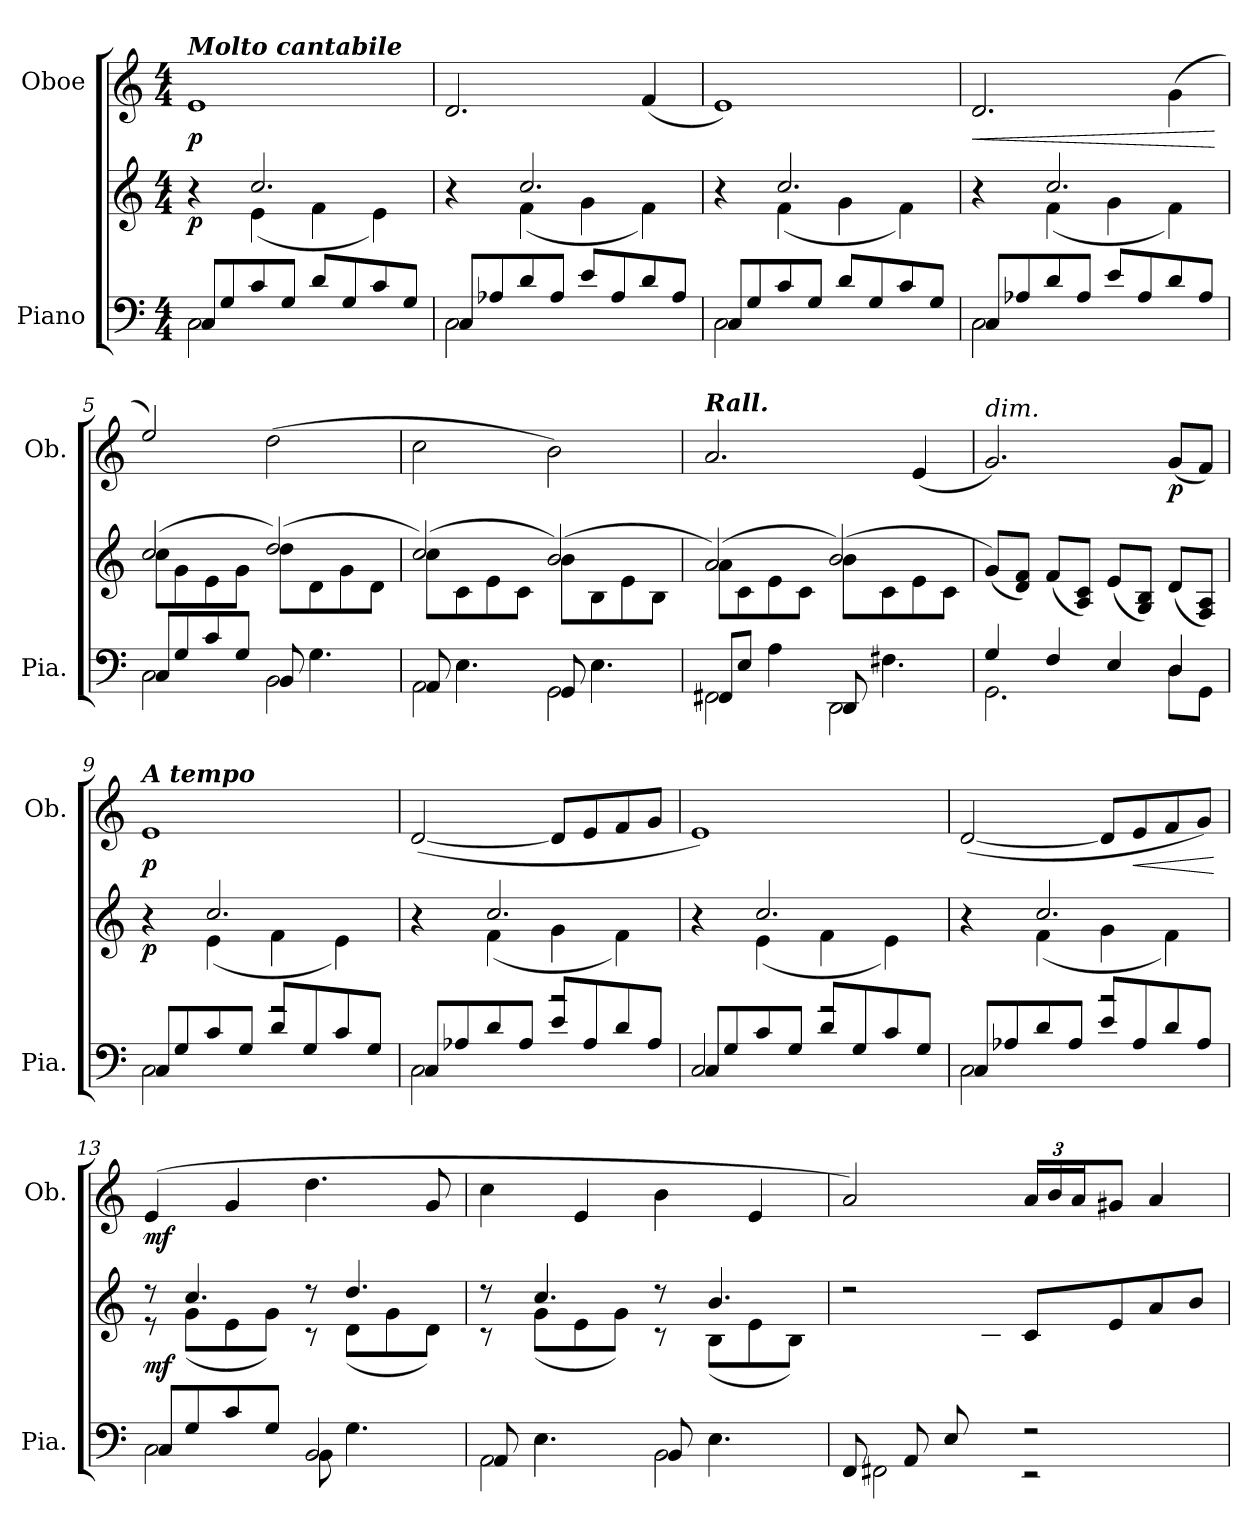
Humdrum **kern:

**kern	**kern	**dynam	**kern	**dynam
*part2	*part2	*part2	*part1	*part1
*staff3	*staff2	*staff2/3	*staff1	*staff1
*I"Piano	*	*	*I"Oboe	*
*I'Pia.	*	*	*I'Ob.	*
*clefF4	*clefG2	*	*clefG2	*
*k[]	*k[]	*	*k[]	*
*M4/4	*M4/4	*	*M4/4	*
*MM88	*MM88	*	*MM88	*
=1	=1	=1	=1	=1
*^	*^	*	*	*
!	!	!	!	!	!LO:TX:a:Bi:t=Molto cantabile	!
!	!	!	!	!LO:DY:b	!	!LO:DY:b
2C\	8C/L	4ryy	4r	p	1e	p
.	8G/	.	.	.	.	.
.	8c/	2.cc/	(4e\	.	.	.
.	8G/J	.	.	.	.	.
2ryy	8d/L	.	4f\	.	.	.
.	8G/	.	.	.	.	.
.	8c/	.	4e\)	.	.	.
.	8G/J	.	.	.	.	.
=2	=2	=2	=2	=2	=2	=2
2C\	8C/L	4ryy	4r	.	2.d/	.
.	8A-X/	.	.	.	.	.
.	8d/	2.cc/	(4f\	.	.	.
.	8A-/J	.	.	.	.	.
2ryy	8e/L	.	4g\	.	.	.
.	8A-/	.	.	.	.	.
.	8d/	.	4f\)	.	(4f/	.
.	8A-/J	.	.	.	.	.
=3	=3	=3	=3	=3	=3	=3
2C\	8C/L	4ryy	4r	.	1e)	.
.	8G/	.	.	.	.	.
.	8c/	2.cc/	(4f\	.	.	.
.	8G/J	.	.	.	.	.
2ryy	8d/L	.	4g\	.	.	.
.	8G/	.	.	.	.	.
.	8c/	.	4f\)	.	.	.
.	8G/J	.	.	.	.	.
!!LO:LB:g=z
=4	=4	=4	=4	=4	=4	=4
!	!	!	!	!	!	!LO:HP:b
2C\	8C/L	4ryy	4r	.	2.d/	<
.	8A-X/	.	.	.	.	.
.	8d/	2.cc/	(4f\	.	.	.
.	8A-/J	.	.	.	.	.
2ryy	8e/L	.	4g\	.	.	.
.	8A-/	.	.	.	.	.
.	8d/	.	4f\)	.	(4g\	.
.	8A-/J	.	.	.	.	.
*v	*v	*	*	*	*	*
*	*v	*v	*	*	*
.	.	.	.	[
=5	=5	=5	=5	=5
*^	*^	*	*	*
2C\	8C/L	(2cc/	8cc\L	.	2ee/)	.
.	8G/	.	8g\	.	.	.
.	8c/	.	8e\	.	.	.
.	8G/J	.	8g\J	.	.	.
2BB\	8BB/	(2dd/)	8dd\L	.	(2dd\	.
.	4.G\	.	8d\	.	.	.
.	.	.	8g\	.	.	.
.	.	.	8d\J	.	.	.
=6	=6	=6	=6	=6	=6	=6
2AA\	8AA/	(2cc/)	8cc\L	.	2cc\	.
.	4.E\	.	8c\	.	.	.
.	.	.	8e\	.	.	.
.	.	.	8c\J	.	.	.
2GG\	8GG/	(2b/)	8b\L	.	2b\)	.
.	4.E\	.	8B\	.	.	.
.	.	.	8e\	.	.	.
.	.	.	8B\J	.	.	.
=7	=7	=7	=7	=7	=7	=7
!	!	!	!	!	!LO:TX:a:Bi:t=Rall.	!
2FF#X\	8FF#/L	(2a/)	8a\L	.	2.a/	.
.	8E/J	.	8c\	.	.	.
.	4A\	.	8e\	.	.	.
.	.	.	8c\J	.	.	.
2DD\	8DD/	(2b/)	8b\L	.	.	.
.	4.F#X\	.	8c\	.	.	.
.	.	.	8e\	.	(4e/	.
.	.	.	8c\J	.	.	.
!!LO:LB:g=z
=8	=8	=8	=8	=8	=8	=8
!	!	!	!	!	!LO:TX:a:i:t=dim.	!
*	*	*v	*v	*	*	*
2.GG\	4G/	(8g/L)	.	2.g/)	.
.	.	8d/ 8f/J)	.	.	.
.	4F/	(8f/L	.	.	.
.	.	8A/ 8c/J)	.	.	.
.	4E/	(8e/L	.	.	.
.	.	8G/ 8B/J)	.	.	.
!	!	!	!	!	!LO:DY:b
8D\L	4D/	(8d/L	.	(8g/L	p
8GG\J	.	8F/ 8A/J)	.	8f/J)	.
=9	=9	=9	=9	=9	=9
*	*	*^	*	*	*
!	!	!	!	!	!LO:TX:a:Bi:t=A tempo	!
!	!	!	!	!LO:DY:b	!	!LO:DY:b
2C\	8C/L	4ryy	4r	p	1e	p
.	8G/	.	.	.	.	.
.	8c/	2.cc/	(4e\	.	.	.
.	8G/J	.	.	.	.	.
2r	8d/L	.	4f\	.	.	.
.	8G/	.	.	.	.	.
.	8c/	.	4e\)	.	.	.
.	8G/J	.	.	.	.	.
=10	=10	=10	=10	=10	=10	=10
2C\	8C/L	4ryy	4r	.	([2d/	.
.	8A-X/	.	.	.	.	.
.	8d/	2.cc/	(4f\	.	.	.
.	8A-/J	.	.	.	.	.
2r	8e/L	.	4g\	.	8d/L]	.
.	8A-/	.	.	.	8e/	.
.	8d/	.	4f\)	.	8f/	.
.	8A-/J	.	.	.	8g/J	.
=11	=11	=11	=11	=11	=11	=11
2C/	8C/L	4ryy	4r	.	1e)	.
.	8G/	.	.	.	.	.
.	8c/	2.cc/	(4e\	.	.	.
.	8G/J	.	.	.	.	.
2r	8d/L	.	4f\	.	.	.
.	8G/	.	.	.	.	.
.	8c/	.	4e\)	.	.	.
.	8G/J	.	.	.	.	.
!!LO:PB:g=z
=12	=12	=12	=12	=12	=12	=12
2C\	8C/L	4ryy	4r	.	([2d/	.
.	8A-X/	.	.	.	.	.
.	8d/	2.cc/	(4f\	.	.	.
.	8A-/J	.	.	.	.	.
2r	8e/L	.	4g\	.	8d/L]	.
!	!	!	!	!	!	!LO:HP:b
.	8A-/	.	.	.	8e/	<
.	8d/	.	4f\)	.	8f/	.
.	8A-/J	.	.	.	8g/J)	.
*v	*v	*	*	*	*	*
*	*v	*v	*	*	*
.	.	.	.	[
=13	=13	=13	=13	=13
*^	*^	*	*	*
!	!	!	!	!LO:DY:b	!	!LO:DY:b
2C\	8C/L	8r	8r	mf	(4e/	mf
.	8G/	4.cc/	(8g\L	.	.	.
.	8c/	.	8e\	.	4g/	.
.	8G/J	.	8g\J)	.	.	.
2BB/	8BB\	8r	8r	.	4.dd\	.
.	4.G\	4.dd/	(8d\L	.	.	.
.	.	.	8g\	.	.	.
.	.	.	8d\J)	.	8g/	.
=14	=14	=14	=14	=14	=14	=14
2AA\	8AA/	8r	8r	.	4cc\	.
.	4.E\	4.cc/	(8g\L	.	.	.
.	.	.	8e\	.	4e/	.
.	.	.	8g\J)	.	.	.
2BB\	8BB/	8r	8r	.	4b\	.
.	4.E\	4.b/	(8B\L	.	.	.
.	.	.	8e\	.	4e/	.
.	.	.	8B\J)	.	.	.
!!LO:LB:g=z
=15	=15	=15	=15	=15	=15	=15
(8FF/L	2FF#X\	2r	4.ryy	.	2a/)	.
8AA/	.	.	.	.	.	.
8E/	.	.	.	.	.	.
8ryy	.	.	8B\J)	.	.	.
*	*	*	*	*	*Xbrackettup	*
2r	2r	8c/L	2ryy	.	24a/LL	.
.	.	.	.	.	24b/	.
.	.	.	.	.	24a/J	.
.	.	8e/	.	.	8g#X/J	.
.	.	8a/	.	.	4a/	.
.	.	8b/J	.	.	.	.
*v	*v	*	*	*	*	*
*	*v	*v	*	*	*
=	=	=	=	=
*-	*-	*-	*-	*-
